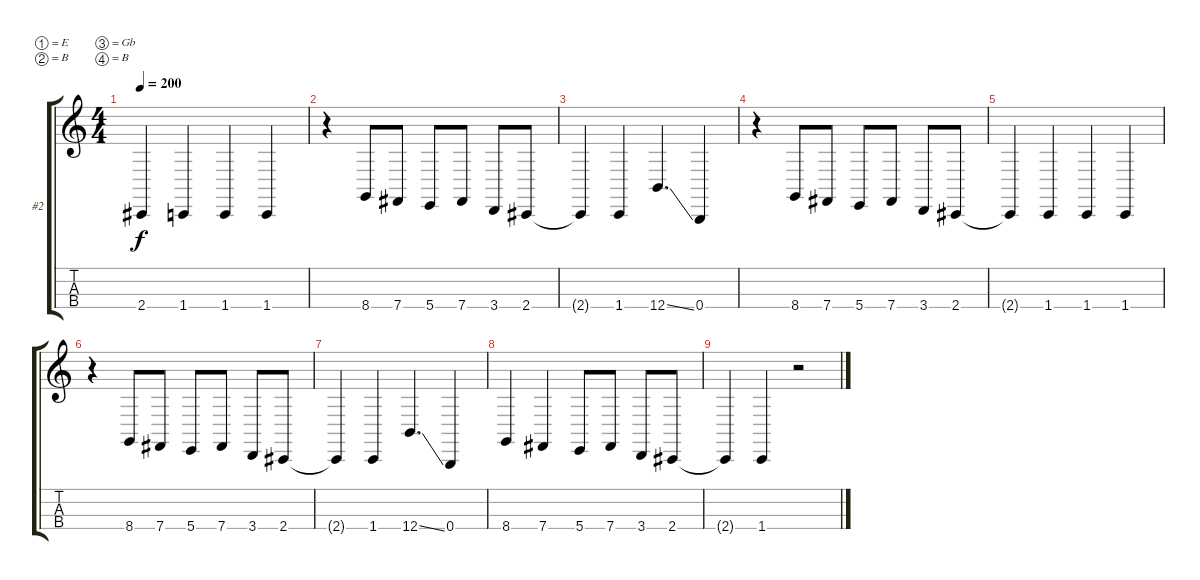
\bracketExtendMode groupsimilarinstruments
\firstSystemTrackNameOrientation horizontal
\otherSystemsTrackNameOrientation horizontal
\track ("Paul Gray" "#2") {instrument electricbassfinger}
\staff {score tabs}
\tuning (E2 B1 Gb1 B0)
\ts (4 4)
\tempo 200
\clef g2
\ks c
2.4{t}.4{dy f} 1.4.4 1.4.4 1.4.4 |
r.4 8.4.8 7.4.8 5.4.8 7.4.8 3.4.8 2.4.8 |
2.4{t}.4 1.4.4 12.4{ss}.4{d} 0.4.4 |
r.4 8.4.8 7.4.8 5.4.8 7.4.8 3.4.8 2.4.8 |
2.4{t}.4 1.4.4 1.4.4 1.4.4 |
r.4 8.4.8 7.4.8 5.4.8 7.4.8 3.4.8 2.4.8 |
2.4{t}.4 1.4.4 12.4{ss}.4{d} 0.4.4 |
8.4.4 7.4.4 5.4.8 7.4.8 3.4.8 2.4.8 |
2.4{t}.4 1.4.4 r.2
